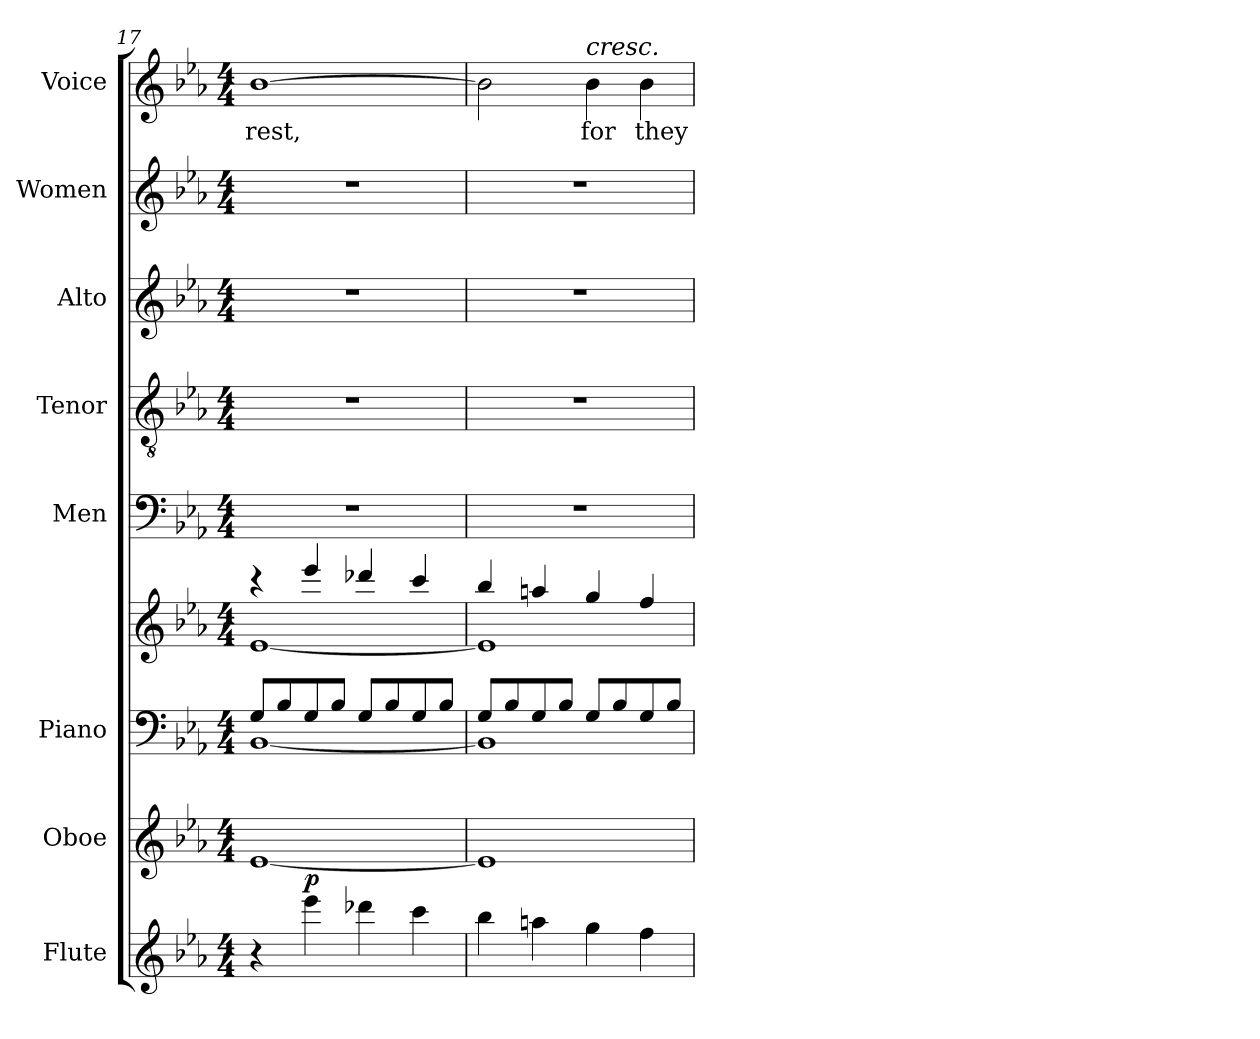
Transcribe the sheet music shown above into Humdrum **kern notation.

**kern	**dynam	**kern	**kern	**kern	**kern	**kern	**kern	**kern	**kern	**text
*part8	*part8	*part7	*part6	*part6	*part5	*part4	*part3	*part2	*part1	*part1
*staff9	*staff9	*staff8	*staff7	*staff6	*staff5	*staff4	*staff3	*staff2	*staff1	*staff1
*I"Flute	*	*I"Oboe	*I"Piano	*	*I"Men	*I"Tenor	*I"Alto	*I"Women	*I"Voice	*
*I'Fl	*	*I'Ob	*I'Pno.	*	*I'M.	*I'T.	*I'A.	*I'W.	*I'Vo.	*
*clefG2	*	*clefG2	*clefF4	*clefG2	*clefF4	*clefGv2	*clefG2	*clefG2	*clefG2	*
*k[b-e-a-]	*	*k[b-e-a-]	*k[b-e-a-]	*k[b-e-a-]	*k[b-e-a-]	*k[b-e-a-]	*k[b-e-a-]	*k[b-e-a-]	*k[b-e-a-]	*
*M4/4	*	*M4/4	*M4/4	*M4/4	*M4/4	*M4/4	*M4/4	*M4/4	*M4/4	*
=17	=17	=17	=17	=17	=17	=17	=17	=17	=17	=17
*	*	*	*^	*^	*	*	*	*	*	*
!	!	!	!	!	!	!	!	!	!	!	!	!LO:LY:b
4r	.	[1e-	8G/L	[1BB-	4r	[1e-	1r	1r	1r	1r	[1b-	rest,
.	.	.	8B-/	.	.	.	.	.	.	.	.	.
!	!LO:DY:a	!	!	!	!	!	!	!	!	!	!	!
4eee-	p	.	8G/	.	4eee-/	.	.	.	.	.	.	.
.	.	.	8B-/J	.	.	.	.	.	.	.	.	.
4ddd-X	.	.	8G/L	.	4ddd-X/	.	.	.	.	.	.	.
.	.	.	8B-/	.	.	.	.	.	.	.	.	.
4ccc	.	.	8G/	.	4ccc/	.	.	.	.	.	.	.
.	.	.	8B-/J	.	.	.	.	.	.	.	.	.
=18	=18	=18	=18	=18	=18	=18	=18	=18	=18	=18	=18	=18
4bb-	.	1e-]	8G/L	1BB-]	4bb-/	1e-]	1r	1r	1r	1r	2b-\]	.
.	.	.	8B-/	.	.	.	.	.	.	.	.	.
4aan	.	.	8G/	.	4aan/	.	.	.	.	.	.	.
.	.	.	8B-/J	.	.	.	.	.	.	.	.	.
!	!	!	!	!	!	!	!	!	!	!	!LO:TX:a:i:t=cresc.	!
!	!	!	!	!	!	!	!	!	!	!	!	!LO:LY:b
4gg	.	.	8G/L	.	4gg/	.	.	.	.	.	4b-\	for
.	.	.	8B-/	.	.	.	.	.	.	.	.	.
!	!	!	!	!	!	!	!	!	!	!	!	!LO:LY:b
4ff	.	.	8G/	.	4ff/	.	.	.	.	.	4b-\	they
.	.	.	8B-/J	.	.	.	.	.	.	.	.	.
*	*	*	*v	*v	*	*	*	*	*	*	*	*
*	*	*	*	*v	*v	*	*	*	*	*	*
=	=	=	=	=	=	=	=	=	=	=
*-	*-	*-	*-	*-	*-	*-	*-	*-	*-	*-
